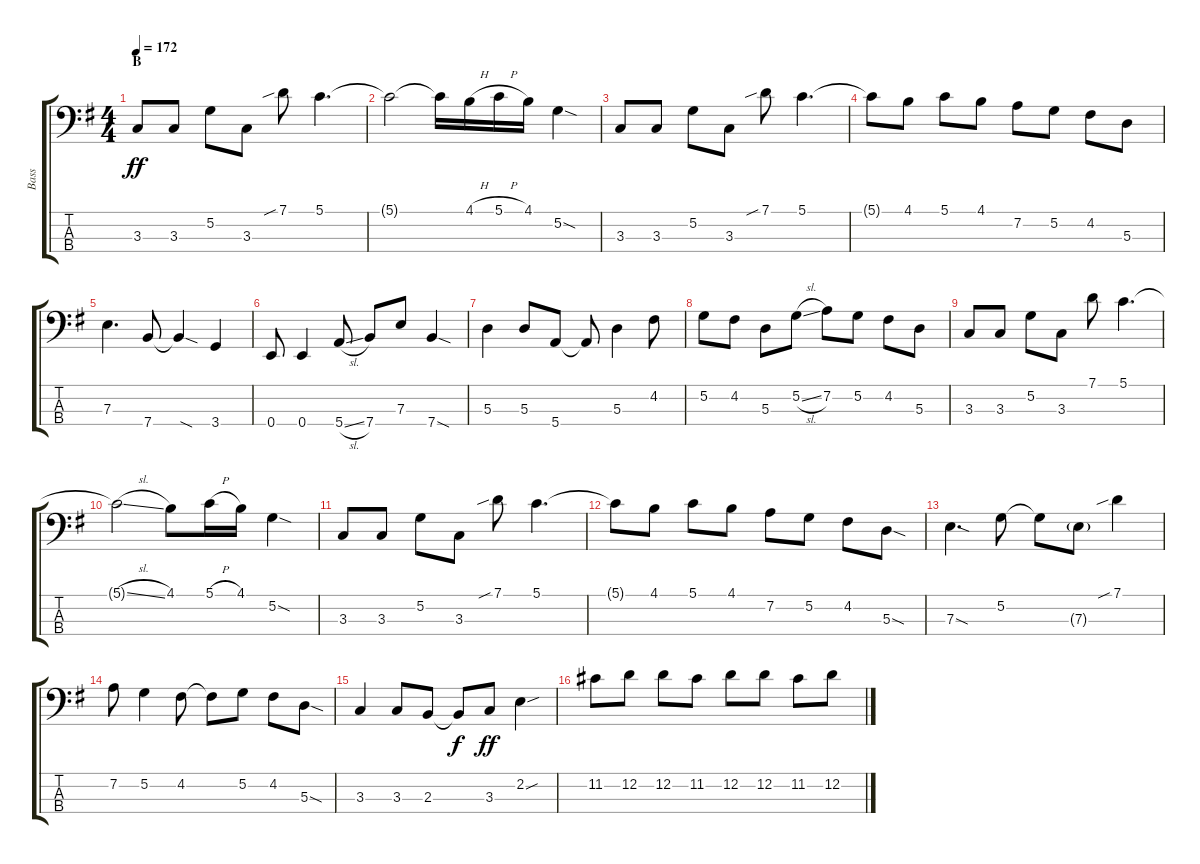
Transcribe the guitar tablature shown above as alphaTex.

\track ("Bass" "Bass") {instrument electricbasspick}
\staff {score tabs}
\tuning (G2 D2 A1 E1) {hide}
\ts (4 4)
\section ("" "B")
\tempo 172
\clef f4
\ks g
3.3.8{dy ff} 3.3.8 5.2.8 3.3.8 7.1{sib}.8 5.1.4{d} |
5.1{t}.2 5.1{t}.16 4.1{h}.16 5.1{h}.16 4.1.16 5.2{sod}.4 |
3.3.8 3.3.8 5.2.8 3.3.8 7.1{sib}.8 5.1.4{d} |
5.1{t}.8 4.1.8 5.1.8 4.1.8 7.2.8 5.2.8 4.2.8 5.3.8 |
7.3.4{d} 7.4.8 7.4{sod t}.4 3.4.4 |
0.4.8 0.4.4 5.4{sl}.8 7.4.8 7.3.8 7.4{sod}.4 |
5.3.4 5.3.8 5.4.8 5.4{t}.8 5.3.4 4.2.8 |
5.2.8 4.2.8 5.3.8 5.2{sl}.8 7.2.8 5.2.8 4.2.8 5.3.8 |
3.3.8 3.3.8 5.2.8 3.3.8 7.1.8 5.1.4{d} |
5.1{sl t}.2 4.1.8 5.1{h}.16 4.1.16 5.2{sod}.4 |
3.3.8 3.3.8 5.2.8 3.3.8 7.1{sib}.8 5.1.4{d} |
5.1{t}.8 4.1.8 5.1.8 4.1.8 7.2.8 5.2.8 4.2.8 5.3{sod}.8 |
7.3{sod}.4{d} 5.2.8 5.2{t}.8 7.3{g}.8 7.1{sib}.4 |
7.2.8 5.2.4 4.2.8 4.2{t}.8 5.2.8 4.2.8 5.3{sod}.8 |
3.3.4 3.3.8 2.3.8 2.3{t}.8{dy f} 3.3.8{dy ff} 2.2{sou}.4 |
11.2.8 12.2.8 12.2.8 11.2.8 12.2.8 12.2.8 11.2.8 12.2.8
